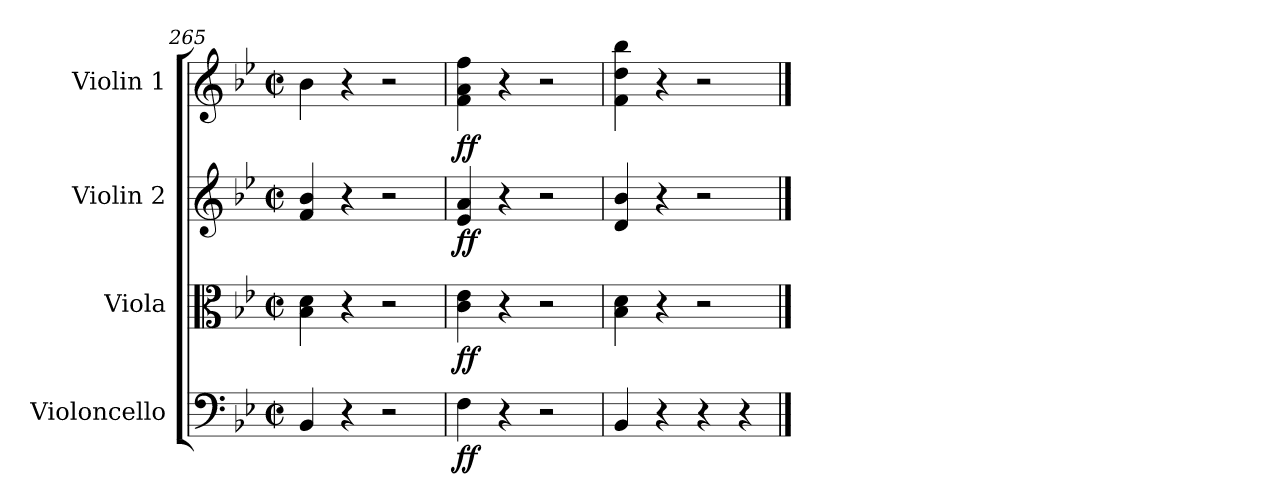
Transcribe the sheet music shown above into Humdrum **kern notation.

**kern	**dynam	**kern	**dynam	**kern	**dynam	**kern	**dynam
*part4	*part4	*part3	*part3	*part2	*part2	*part1	*part1
*staff4	*staff4	*staff3	*staff3	*staff2	*staff2	*staff1	*staff1
*I"Violoncello	*	*I"Viola	*	*I"Violin 2	*	*I"Violin 1	*
*I'Vc	*	*I'Vla	*	*I'Vln	*	*I'Vln	*
*clefF4	*	*clefC3	*	*clefG2	*	*clefG2	*
*k[b-e-]	*	*k[b-e-]	*	*k[b-e-]	*	*k[b-e-]	*
*M2/2	*	*M2/2	*	*M2/2	*	*M2/2	*
*met(c|)	*	*met(c|)	*	*met(c|)	*	*met(c|)	*
=265	=265	=265	=265	=265	=265	=265	=265
4BB-/	.	4B-\ 4d\	.	4f/ 4b-/	.	4b-\	.
4r	.	4r	.	4r	.	4r	.
2r	.	2r	.	2r	.	2r	.
=266	=266	=266	=266	=266	=266	=266	=266
!	!LO:DY:b	!	!LO:DY:b	!	!LO:DY:b	!	!LO:DY:b
4F\	ff	4c\ 4e-\	ff	4e-/ 4a/	ff	4f\ 4a\ 4ff\	ff
4r	.	4r	.	4r	.	4r	.
2r	.	2r	.	2r	.	2r	.
=267	=267	=267	=267	=267	=267	=267	=267
4BB-/	.	4B-\ 4d\	.	4d/ 4b-/	.	4f\ 4dd\ 4bb-\	.
4r	.	4r	.	4r	.	4r	.
4r	.	2r	.	2r	.	2r	.
4r	.	.	.	.	.	.	.
==	==	==	==	==	==	==	==
*-	*-	*-	*-	*-	*-	*-	*-
